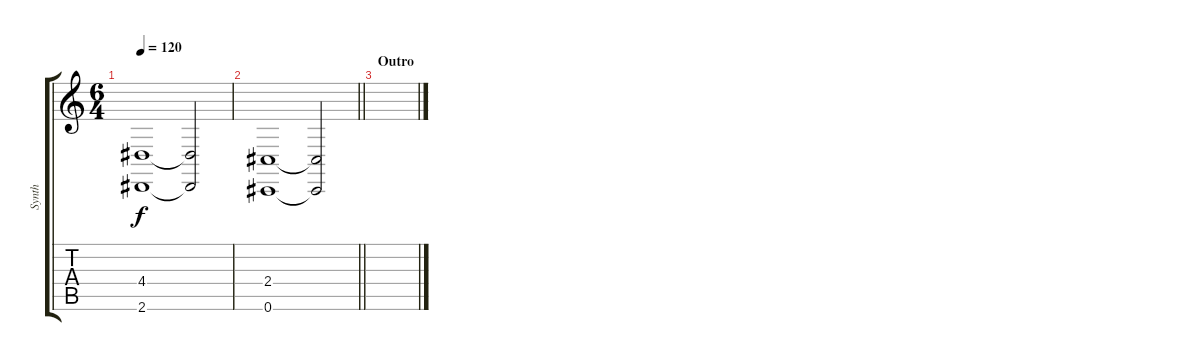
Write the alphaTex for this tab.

\track ("Synth" "Synth") {instrument stringensemble1}
\staff {score tabs}
\tuning (Db4 Ab3 E3 B2 Gb2 Db2) {hide}
\ts (6 4)
\tempo 120
\clef g2
\ks c
(4.4 2.6).1{dy f} (4.4{t} 2.6{t}).2 |
\barLineRight lightlight
(2.4 0.6).1 (2.4{t} 0.6{t}).2 |
\section ("" "Outro")
